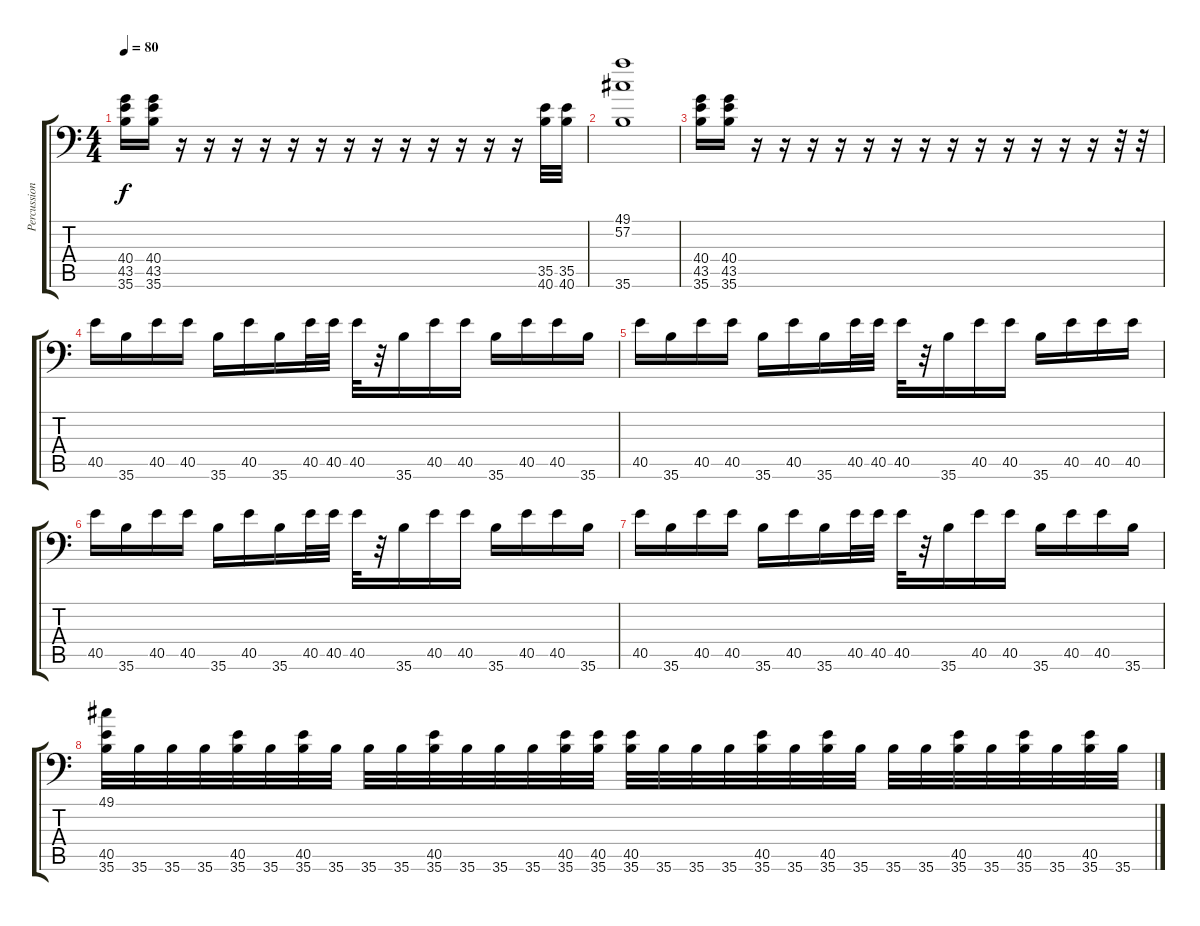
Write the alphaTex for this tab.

\track ("Percussion" "Percussion") {instrument acousticgrandpiano}
\staff {score tabs}
\tuning (C-1 C-1 C-1 C-1 C-1 C-1) {hide}
\ts (4 4)
\tempo 80
\clef f4
\ks c
(40.4 43.5 35.6).16{dy f} (40.4 43.5 35.6).16 r.16 r.16 r.16 r.16 r.16 r.16 r.16 r.16 r.16 r.16 r.16 r.16 r.16 (35.5 40.6).32 (35.5 40.6).32 |
(49.1 57.2 35.6).1 |
(40.4 43.5 35.6).16 (40.4 43.5 35.6).16 r.16 r.16 r.16 r.16 r.16 r.16 r.16 r.16 r.16 r.16 r.16 r.16 r.16 r.32 r.32 |
40.5.16 35.6.16 40.5.16 40.5.16 35.6.16 40.5.16 35.6.16 40.5.32 40.5.32 40.5.32 r.32 35.6.16 40.5.16 40.5.16 35.6.16 40.5.16 40.5.16 35.6.16 |
40.5.16 35.6.16 40.5.16 40.5.16 35.6.16 40.5.16 35.6.16 40.5.32 40.5.32 40.5.32 r.32 35.6.16 40.5.16 40.5.16 35.6.16 40.5.16 40.5.16 40.5.16 |
40.5.16 35.6.16 40.5.16 40.5.16 35.6.16 40.5.16 35.6.16 40.5.32 40.5.32 40.5.32 r.32 35.6.16 40.5.16 40.5.16 35.6.16 40.5.16 40.5.16 35.6.16 |
40.5.16 35.6.16 40.5.16 40.5.16 35.6.16 40.5.16 35.6.16 40.5.32 40.5.32 40.5.32 r.32 35.6.16 40.5.16 40.5.16 35.6.16 40.5.16 40.5.16 35.6.16 |
(49.1 40.5 35.6).32 35.6.32 35.6.32 35.6.32 (40.5 35.6).32 35.6.32 (40.5 35.6).32 35.6.32 35.6.32 35.6.32 (40.5 35.6).32 35.6.32 35.6.32 35.6.32 (40.5 35.6).32 (40.5 35.6).32 (40.5 35.6).32 35.6.32 35.6.32 35.6.32 (40.5 35.6).32 35.6.32 (40.5 35.6).32 35.6.32 35.6.32 35.6.32 (40.5 35.6).32 35.6.32 (40.5 35.6).32 35.6.32 (40.5 35.6).32 35.6.32
